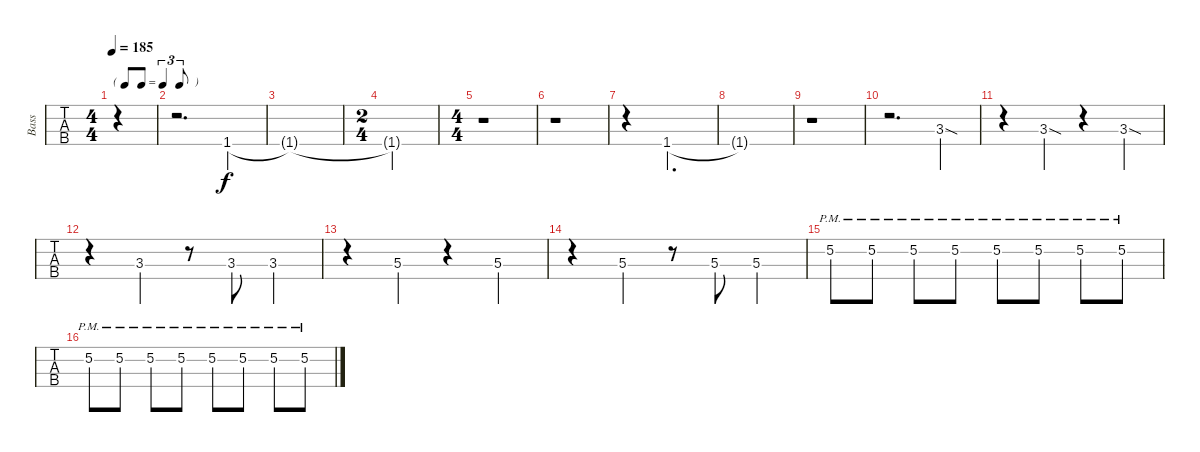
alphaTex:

\track ("Bass" "Bass") {mute instrument electricbassfinger}
\staff {tabs}
\tuning (G2 D2 A1 E1) {hide}
\ts (4 4)
\tf triplet8th
\tempo 185
\clef f4
\ks c
|
r.2{d} 1.4.4 |
1.4{t}.1 |
\ts (2 4)
1.4{t}.2 |
\ts (4 4)
r.1 |
r.1 |
r.4 1.4.2{d} |
1.4{t}.1 |
r.1 |
r.2{d} 3.3{sod}.4 |
r.4 3.3{sod}.4 r.4 3.3{sod}.4 |
r.4 3.3.4 r.8 3.3.8 3.3.4 |
r.4 5.3.4 r.4 5.3.4 |
r.4 5.3.4 r.8 5.3.8 5.3.4 |
5.2{pm}.8 5.2{pm}.8 5.2{pm}.8 5.2{pm}.8 5.2{pm}.8 5.2{pm}.8 5.2{pm}.8 5.2{pm}.8 |
5.2{pm}.8 5.2{pm}.8 5.2{pm}.8 5.2{pm}.8 5.2{pm}.8 5.2{pm}.8 5.2{pm}.8 5.2{pm}.8
